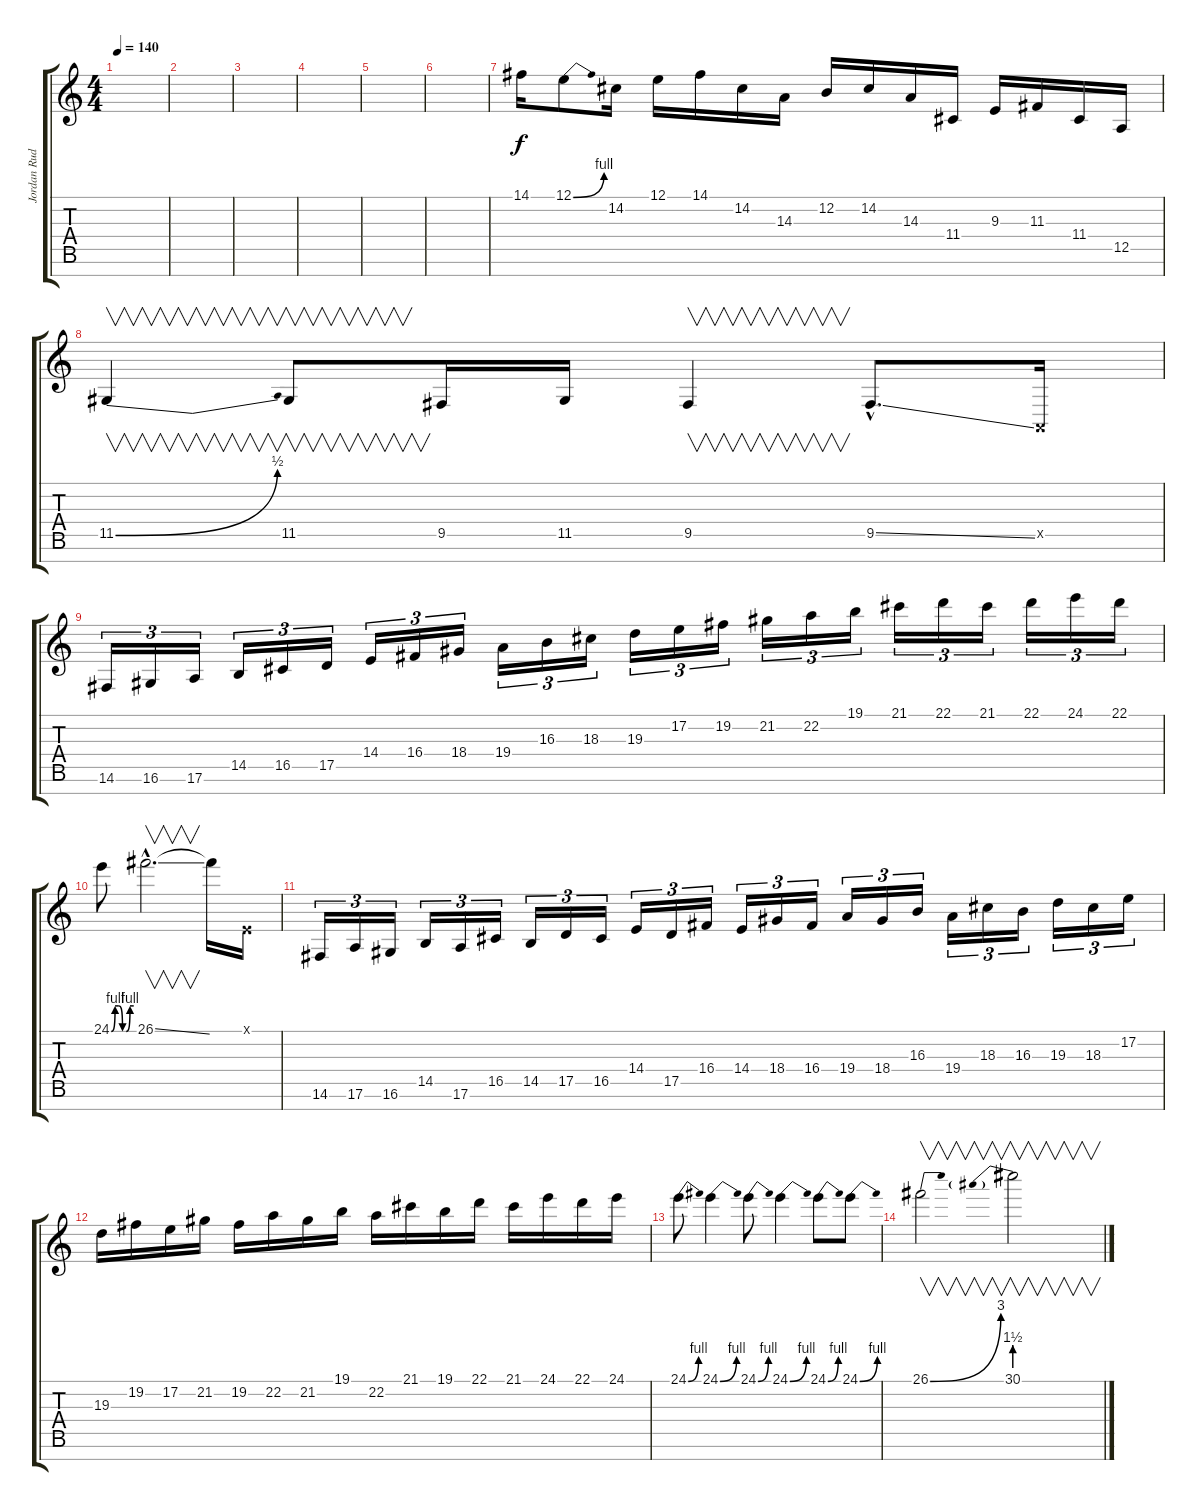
\track ("Jordan Rudess" "Jordan Rud") {instrument stringensemble1}
\staff {score tabs}
\tuning (E4 B3 G3 D3 A2 E2 B1) {hide}
\ts (4 4)
\tempo 140
\clef g2
\ks c
|
|
|
|
|
|
14.1.16{volume 14 instrument lead2sawtooth} 12.1{be (bend 0 0 60 4)}.8 14.2.16 12.1.16 14.1.16 14.2.16 14.3.16 12.2.16 14.2.16 14.3.16 11.4.16 9.3.16 11.3.16 11.4.16 12.5.16 |
11.5{be (bend 0 0 60 2)}.4{v} 11.5.8{v} 9.5.16 11.5.16 9.5.4{v} 9.5{ss hac}.8{d} 0.5{x}.16 |
14.6.16{tu (3 2)} 16.6.16{tu (3 2)} 17.6.16{tu (3 2)} 14.5.16{tu (3 2)} 16.5.16{tu (3 2)} 17.5.16{tu (3 2)} 14.4.16{tu (3 2)} 16.4.16{tu (3 2)} 18.4.16{tu (3 2)} 19.4.16{tu (3 2)} 16.3.16{tu (3 2)} 18.3.16{tu (3 2)} 19.3.16{tu (3 2)} 17.2.16{tu (3 2)} 19.2.16{tu (3 2)} 21.2.16{tu (3 2)} 22.2.16{tu (3 2)} 19.1.16{tu (3 2)} 21.1.16{tu (3 2)} 22.1.16{tu (3 2)} 21.1.16{tu (3 2)} 22.1.16{tu (3 2)} 24.1.16{tu (3 2)} 22.1.16{tu (3 2)} |
24.1{be (custom 0 0 10 4 20 4 30 0 40 0 50 4 60 4)}.8 26.1{ss hac}.2{v d} 26.1{t}.16 0.1{x}.16 |
14.6.16{tu (3 2)} 17.6.16{tu (3 2)} 16.6.16{tu (3 2)} 14.5.16{tu (3 2)} 17.6.16{tu (3 2)} 16.5.16{tu (3 2)} 14.5.16{tu (3 2)} 17.5.16{tu (3 2)} 16.5.16{tu (3 2)} 14.4.16{tu (3 2)} 17.5.16{tu (3 2)} 16.4.16{tu (3 2)} 14.4.16{tu (3 2)} 18.4.16{tu (3 2)} 16.4.16{tu (3 2)} 19.4.16{tu (3 2)} 18.4.16{tu (3 2)} 16.3.16{tu (3 2)} 19.4.16{tu (3 2)} 18.3.16{tu (3 2)} 16.3.16{tu (3 2)} 19.3.16{tu (3 2)} 18.3.16{tu (3 2)} 17.2.16{tu (3 2)} |
19.3.16 19.2.16 17.2.16 21.2.16 19.2.16 22.2.16 21.2.16 19.1.16 22.2.16 21.1.16 19.1.16 22.1.16 21.1.16 24.1.16 22.1.16 24.1.16 |
24.1{be (bend 0 0 60 4)}.8 24.1{be (bend 0 0 60 4)}.4 24.1{be (bend 0 0 60 4)}.8 24.1{be (bend 0 0 60 4)}.4 24.1{be (bend 0 0 60 4)}.8 24.1{be (bend 0 0 60 4)}.8 |
26.1{be (bend 0 0 60 12)}.2{v} 30.1{be (prebend 0 6 60 6)}.2{v}
